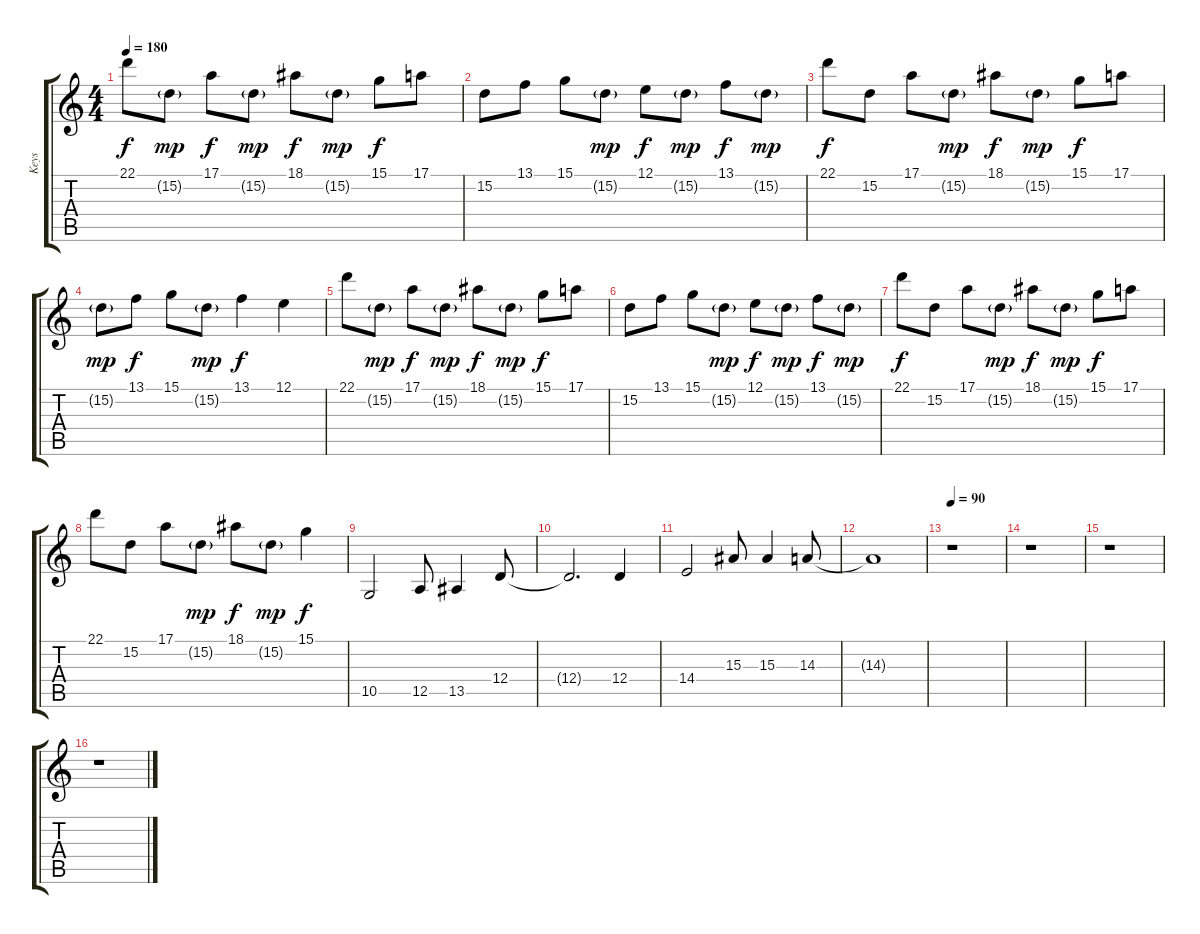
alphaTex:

\track ("Keys" "Keys") {instrument synthstrings2}
\staff {score tabs}
\tuning (E4 B3 G3 D3 A2 E2) {hide}
\ts (4 4)
\tempo 180
\clef g2
\ks c
22.1.8{dy f} 15.2{g}.8{dy mp} 17.1.8{dy f} 15.2{g}.8{dy mp} 18.1.8{dy f} 15.2{g}.8{dy mp} 15.1.8{dy f} 17.1.8 |
15.2.8 13.1.8 15.1.8 15.2{g}.8{dy mp} 12.1.8{dy f} 15.2{g}.8{dy mp} 13.1.8{dy f} 15.2{g}.8{dy mp} |
22.1.8{dy f} 15.2.8 17.1.8 15.2{g}.8{dy mp} 18.1.8{dy f} 15.2{g}.8{dy mp} 15.1.8{dy f} 17.1.8 |
15.2{g}.8{dy mp} 13.1.8{dy f} 15.1.8 15.2{g}.8{dy mp} 13.1.4{dy f} 12.1.4 |
22.1.8 15.2{g}.8{dy mp} 17.1.8{dy f} 15.2{g}.8{dy mp} 18.1.8{dy f} 15.2{g}.8{dy mp} 15.1.8{dy f} 17.1.8 |
15.2.8 13.1.8 15.1.8 15.2{g}.8{dy mp} 12.1.8{dy f} 15.2{g}.8{dy mp} 13.1.8{dy f} 15.2{g}.8{dy mp} |
22.1.8{dy f} 15.2.8 17.1.8 15.2{g}.8{dy mp} 18.1.8{dy f} 15.2{g}.8{dy mp} 15.1.8{dy f} 17.1.8 |
22.1.8 15.2.8 17.1.8 15.2{g}.8{dy mp} 18.1.8{dy f} 15.2{g}.8{dy mp} 15.1.4{dy f} |
10.5.2 12.5.8 13.5.4 12.4.8 |
12.4{t}.2{d} 12.4.4 |
14.4.2 15.3.8 15.3.4 14.3.8 |
14.3{t}.1 |
\tempo 90
r.1 |
r.1 |
r.1 |
r.1
